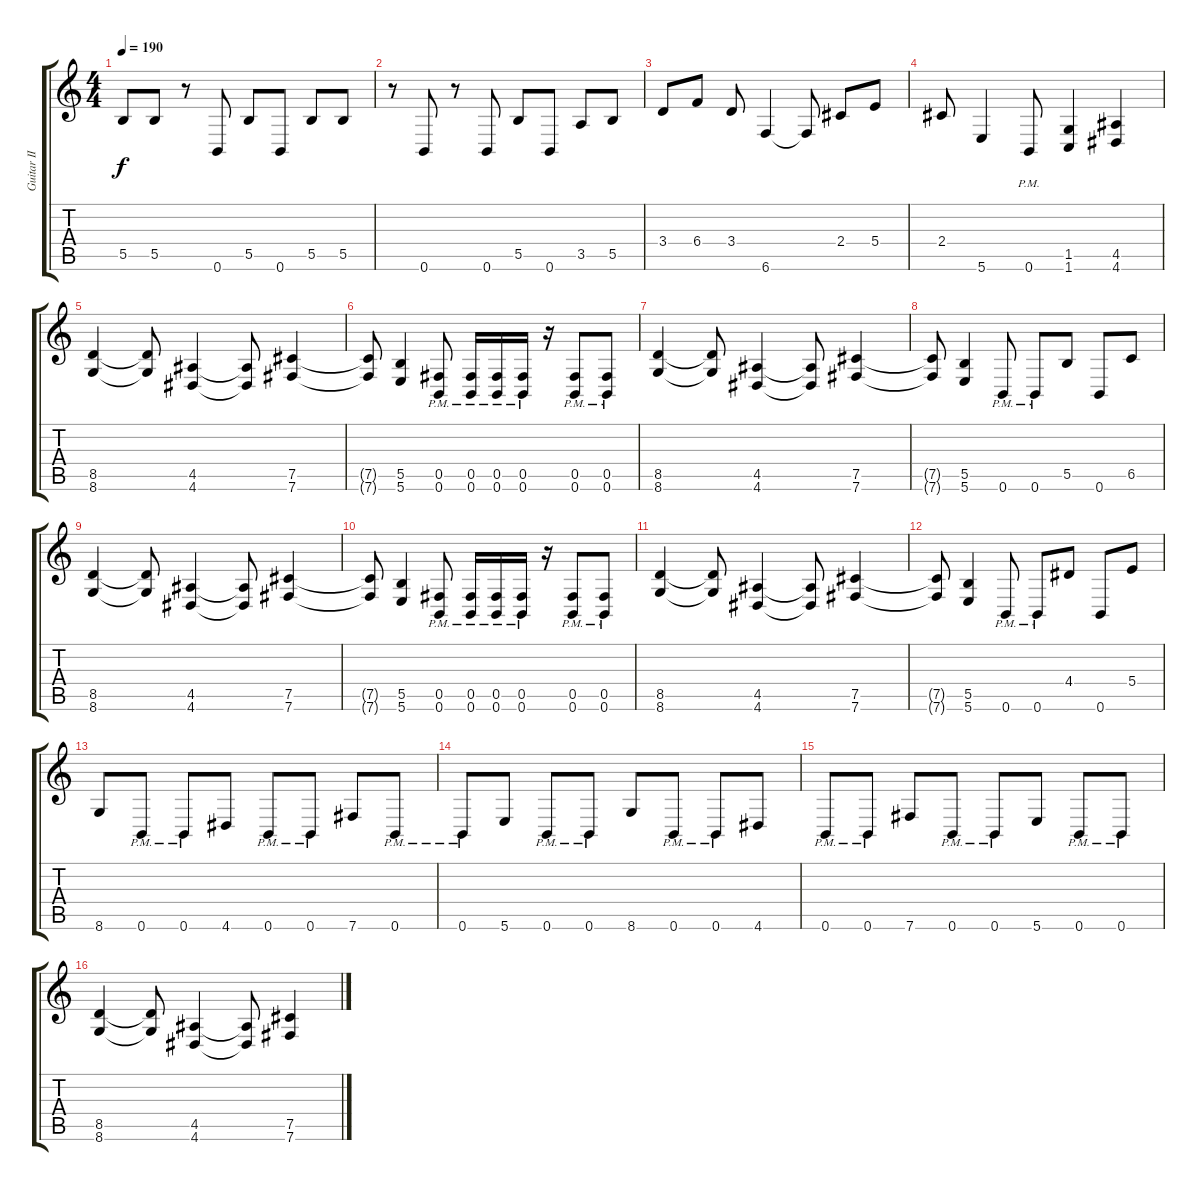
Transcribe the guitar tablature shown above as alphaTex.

\track ("Guitar II" "Guitar II") {instrument distortionguitar}
\staff {score tabs}
\tuning (Db4 Ab3 E3 B2 Gb2 B1) {hide}
\ts (4 4)
\tempo 190
\clef g2
\ks c
5.5.8{dy f} 5.5.8 r.8 0.6.8 5.5.8 0.6.8 5.5.8 5.5.8 |
r.8 0.6.8 r.8 0.6.8 5.5.8 0.6.8 3.5.8 5.5.8 |
3.4.8 6.4.8 3.4.8 6.6.4 6.6{t}.8 2.4.8 5.4.8 |
2.4.8 5.6.4 0.6{pm}.8 (1.5 1.6).4 (4.5 4.6).4 |
(8.5 8.6).4 (8.5{t} 8.6{t}).8 (4.5 4.6).4 (4.5{t} 4.6{t}).8 (7.5 7.6).4 |
(7.5{t} 7.6{t}).8 (5.5 5.6).4 (0.5{pm} 0.6{pm}).8 (0.5{pm} 0.6{pm}).16 (0.5{pm} 0.6{pm}).16 (0.5{pm} 0.6{pm}).16 r.16 (0.5{pm} 0.6{pm}).8 (0.5{pm} 0.6{pm}).8 |
(8.5 8.6).4 (8.5{t} 8.6{t}).8 (4.5 4.6).4 (4.5{t} 4.6{t}).8 (7.5 7.6).4 |
(7.5{t} 7.6{t}).8 (5.5 5.6).4 0.6{pm}.8 0.6{pm}.8 5.5.8 0.6.8 6.5.8 |
(8.5 8.6).4 (8.5{t} 8.6{t}).8 (4.5 4.6).4 (4.5{t} 4.6{t}).8 (7.5 7.6).4 |
(7.5{t} 7.6{t}).8 (5.5 5.6).4 (0.5{pm} 0.6{pm}).8 (0.5{pm} 0.6{pm}).16 (0.5{pm} 0.6{pm}).16 (0.5{pm} 0.6{pm}).16 r.16 (0.5{pm} 0.6{pm}).8 (0.5{pm} 0.6{pm}).8 |
(8.5 8.6).4 (8.5{t} 8.6{t}).8 (4.5 4.6).4 (4.5{t} 4.6{t}).8 (7.5 7.6).4 |
(7.5{t} 7.6{t}).8 (5.5 5.6).4 0.6{pm}.8 0.6{pm}.8 4.4.8 0.6.8 5.4.8 |
8.6.8 0.6{pm}.8 0.6{pm}.8 4.6.8 0.6{pm}.8 0.6{pm}.8 7.6.8 0.6{pm}.8 |
0.6{pm}.8 5.6.8 0.6{pm}.8 0.6{pm}.8 8.6.8 0.6{pm}.8 0.6{pm}.8 4.6.8 |
0.6{pm}.8 0.6{pm}.8 7.6.8 0.6{pm}.8 0.6{pm}.8 5.6.8 0.6{pm}.8 0.6{pm}.8 |
(8.5 8.6).4 (8.5{t} 8.6{t}).8 (4.5 4.6).4 (4.5{t} 4.6{t}).8 (7.5 7.6).4
